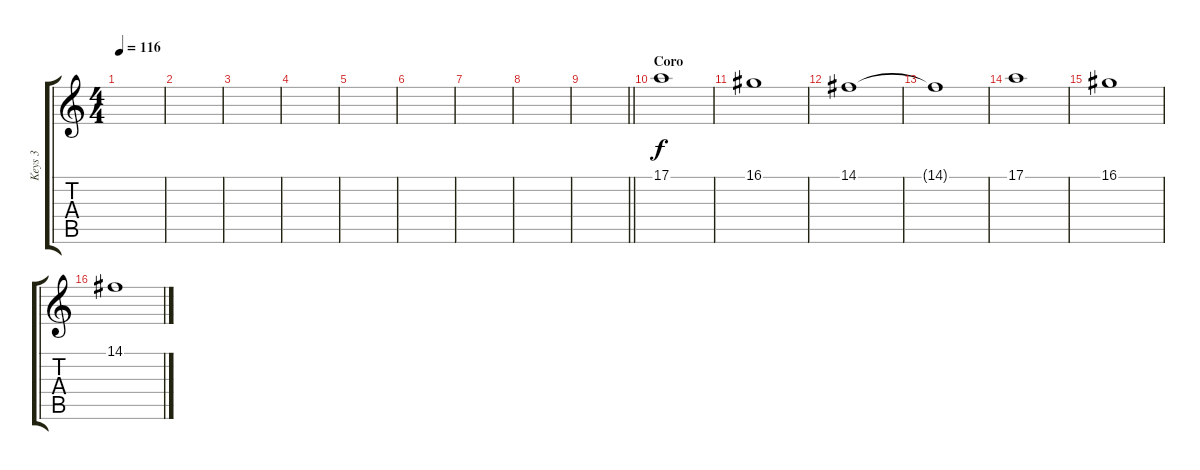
\track ("Keys 3" "Keys 3") {instrument pad2warm}
\staff {score tabs}
\tuning (E4 B3 G3 D3 A2 E2) {hide}
\ts (4 4)
\tempo 116
\clef g2
\ks c
|
|
|
|
|
|
|
|
\barLineRight lightlight
|
\section ("" "Coro")
17.1.1 |
16.1.1 |
14.1.1 |
14.1{t}.1 |
17.1.1 |
16.1.1 |
14.1.1
